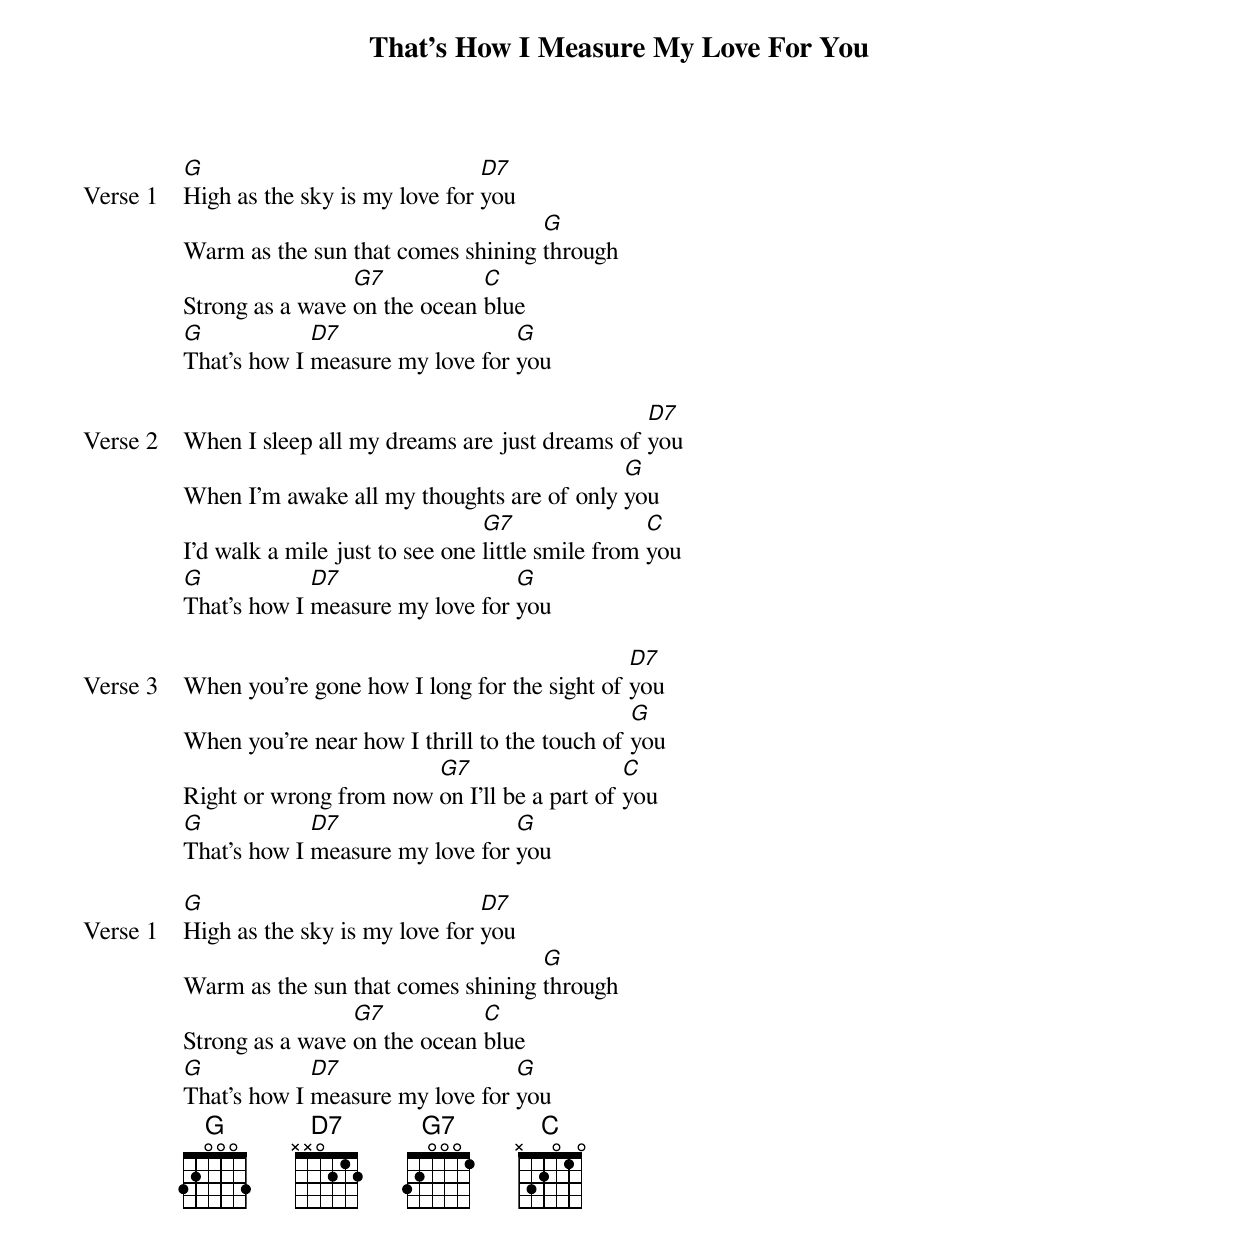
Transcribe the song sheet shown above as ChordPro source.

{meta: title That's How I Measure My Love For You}
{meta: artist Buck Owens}

{start_of_verse: Verse 1}
[G]High as the sky is my love for [D7]you
Warm as the sun that comes shining [G]through
Strong as a wave [G7]on the ocean [C]blue
[G]That's how I [D7]measure my love for [G]you
{end_of_verse}

{start_of_verse: Verse 2}
When I sleep all my dreams are just dreams of [D7]you
When I'm awake all my thoughts are of only [G]you
I'd walk a mile just to see one [G7]little smile from [C]you
[G]That's how I [D7]measure my love for [G]you
{end_of_verse}

{start_of_verse: Verse 3}
When you're gone how I long for the sight of [D7]you
When you're near how I thrill to the touch of [G]you
Right or wrong from now [G7]on I'll be a part of [C]you
[G]That's how I [D7]measure my love for [G]you
{end_of_verse}

{start_of_verse: Verse 1}
[G]High as the sky is my love for [D7]you
Warm as the sun that comes shining [G]through
Strong as a wave [G7]on the ocean [C]blue
[G]That's how I [D7]measure my love for [G]you
{end_of_verse}
